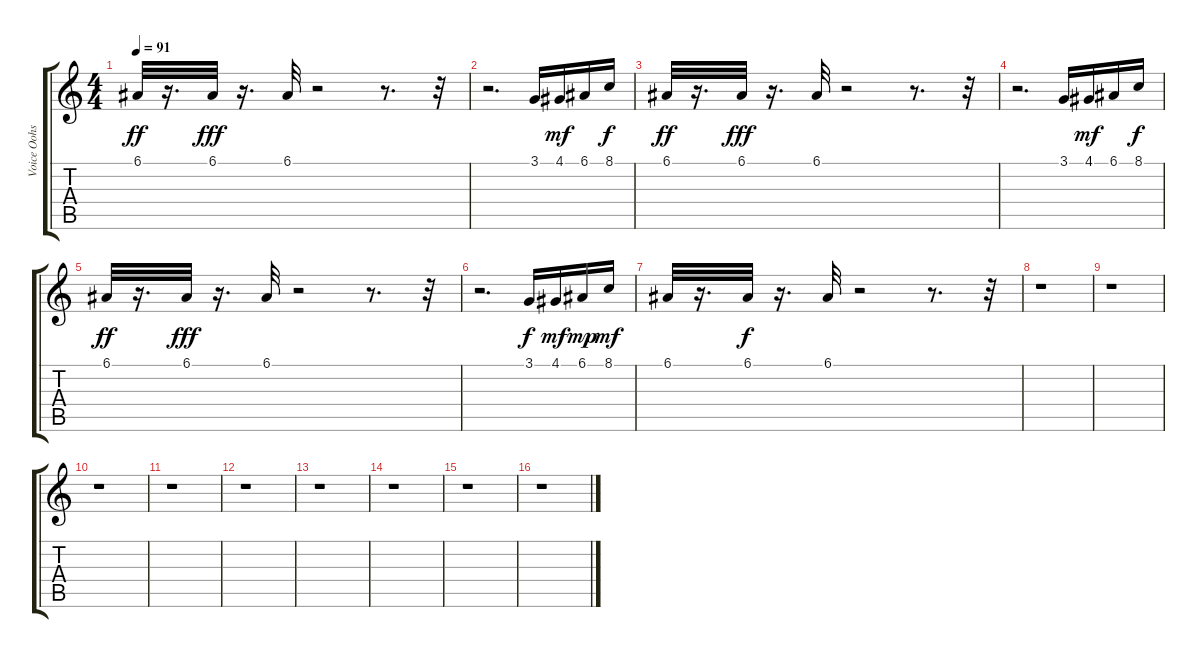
\track ("Voice Oohs" "Voice Oohs") {instrument voiceoohs}
\staff {score tabs}
\tuning (E4 B3 G3 D3 A2 E2) {hide}
\ts (4 4)
\tempo 91
\clef g2
\ks c
6.1.32{dy ff} r.16{d} 6.1.32{dy fff} r.16{d} 6.1.32 r.2 r.8{d} r.32 |
r.2{d} 3.1.16 4.1.16{dy mf} 6.1.16 8.1.16{dy f} |
6.1.32{dy ff} r.16{d} 6.1.32{dy fff} r.16{d} 6.1.32 r.2 r.8{d} r.32 |
r.2{d} 3.1.16 4.1.16{dy mf} 6.1.16 8.1.16{dy f} |
6.1.32{dy ff} r.16{d} 6.1.32{dy fff} r.16{d} 6.1.32 r.2 r.8{d} r.32 |
r.2{d} 3.1.16{dy f} 4.1.16{dy mf} 6.1.16{dy mp} 8.1.16{dy mf} |
6.1.32 r.16{d} 6.1.32{dy f} r.16{d} 6.1.32 r.2 r.8{d} r.32 |
r.1 |
r.1 |
r.1 |
r.1 |
r.1 |
r.1 |
r.1 |
r.1 |
r.1
